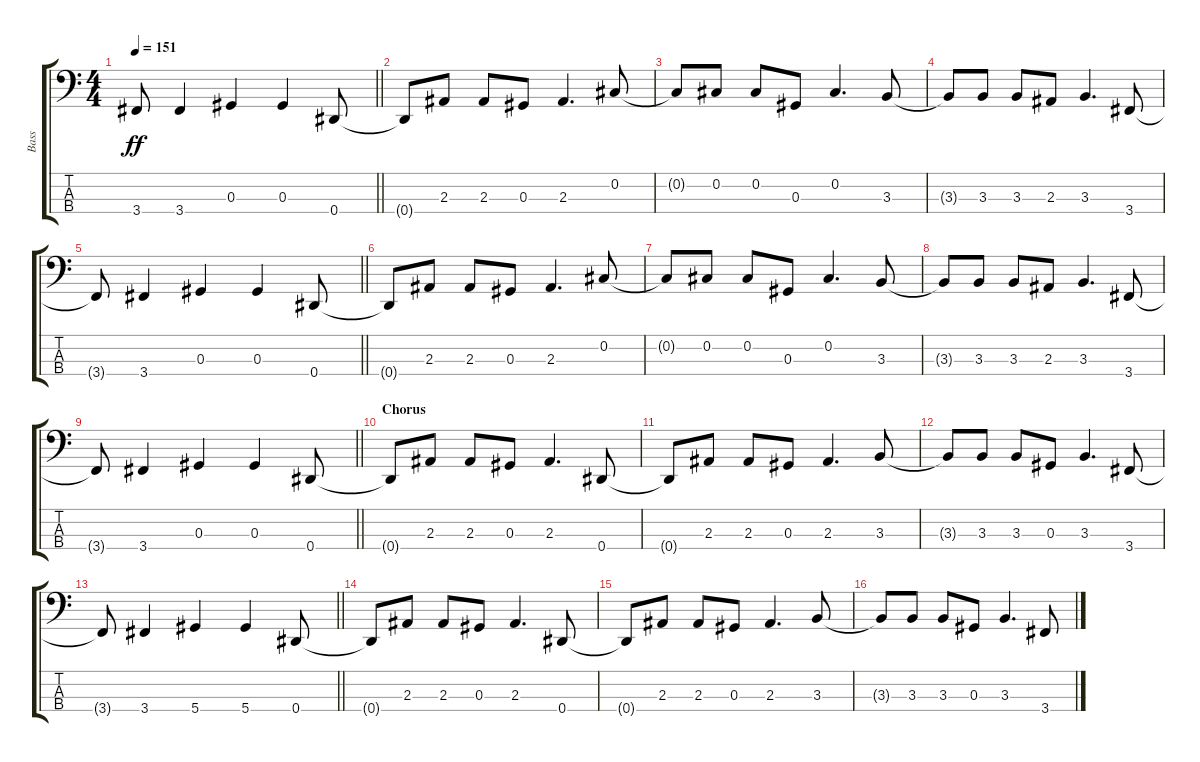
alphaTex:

\track ("Bass" "Bass") {instrument electricbassfinger}
\staff {score tabs}
\tuning (Gb2 Db2 Ab1 Eb1) {hide}
\ts (4 4)
\tempo 151
\clef f4
\barLineRight lightlight
\ks c
3.4{t}.8{dy ff} 3.4.4 0.3.4 0.3.4 0.4.8 |
0.4{t}.8 2.3.8 2.3.8 0.3.8 2.3.4{d} 0.2.8 |
0.2{t}.8 0.2.8 0.2.8 0.3.8 0.2.4{d} 3.3.8 |
3.3{t}.8 3.3.8 3.3.8 2.3.8 3.3.4{d} 3.4.8 |
\barLineRight lightlight
3.4{t}.8 3.4.4 0.3.4 0.3.4 0.4.8 |
0.4{t}.8 2.3.8 2.3.8 0.3.8 2.3.4{d} 0.2.8 |
0.2{t}.8 0.2.8 0.2.8 0.3.8 0.2.4{d} 3.3.8 |
3.3{t}.8 3.3.8 3.3.8 2.3.8 3.3.4{d} 3.4.8 |
\barLineRight lightlight
3.4{t}.8 3.4.4 0.3.4 0.3.4 0.4.8 |
\section ("" "Chorus")
0.4{t}.8 2.3.8 2.3.8 0.3.8 2.3.4{d} 0.4.8 |
0.4{t}.8 2.3.8 2.3.8 0.3.8 2.3.4{d} 3.3.8 |
3.3{t}.8 3.3.8 3.3.8 0.3.8 3.3.4{d} 3.4.8 |
\barLineRight lightlight
3.4{t}.8 3.4.4 5.4.4 5.4.4 0.4.8 |
0.4{t}.8 2.3.8 2.3.8 0.3.8 2.3.4{d} 0.4.8 |
0.4{t}.8 2.3.8 2.3.8 0.3.8 2.3.4{d} 3.3.8 |
3.3{t}.8 3.3.8 3.3.8 0.3.8 3.3.4{d} 3.4.8
